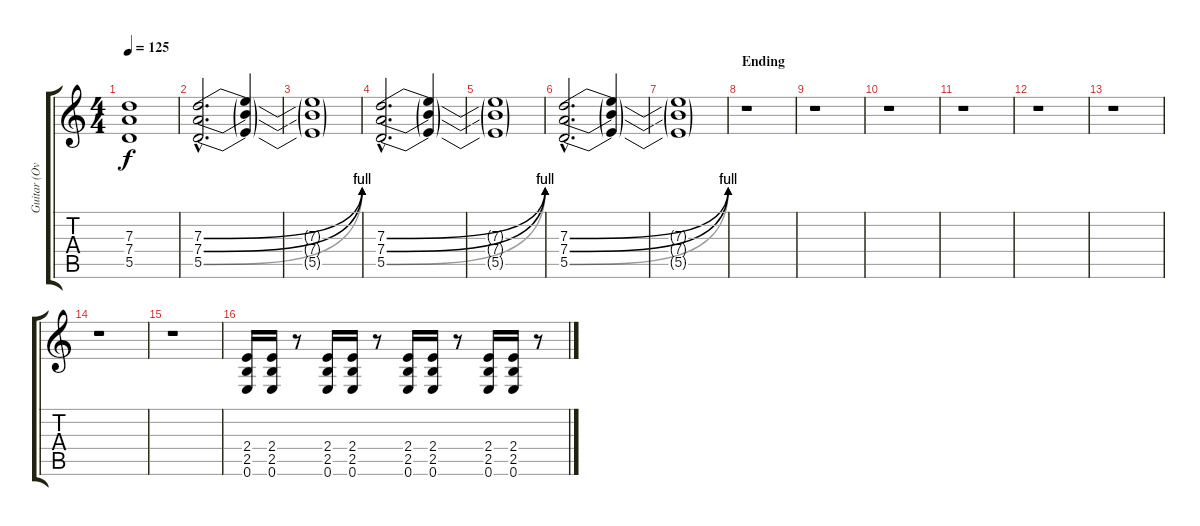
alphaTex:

\track ("Guitar (Overdub Overdrive)" "Guitar (Ov") {instrument overdrivenguitar}
\staff {score tabs}
\tuning (E4 B3 G3 D3 A2 E2) {hide}
\ts (4 4)
\tempo 125
\clef g2
\ks c
(7.3{t} 7.4{t} 5.5{t}).1{dy f} |
(7.3{be (bend 0 0 60 4) hac} 7.4{be (bend 0 0 60 4) hac} 5.5{be (bend 0 0 60 4) hac}).2{d} (7.3{t} 7.4{t} 5.5{t}).4 |
(7.3{t} 7.4{t} 5.5{t}).1 |
(7.3{be (bend 0 0 60 4) hac} 7.4{be (bend 0 0 60 4) hac} 5.5{be (bend 0 0 60 4) hac}).2{d} (7.3{t} 7.4{t} 5.5{t}).4 |
(7.3{t} 7.4{t} 5.5{t}).1 |
(7.3{be (bend 0 0 60 4) hac} 7.4{be (bend 0 0 60 4) hac} 5.5{be (bend 0 0 60 4) hac}).2{d} (7.3{t} 7.4{t} 5.5{t}).4 |
(7.3{t} 7.4{t} 5.5{t}).1 |
\section ("" "Ending")
r.1 |
r.1 |
r.1 |
r.1 |
r.1 |
r.1 |
r.1 |
r.1 |
(2.4 2.5 0.6).16 (2.4 2.5 0.6).16 r.8 (2.4 2.5 0.6).16 (2.4 2.5 0.6).16 r.8 (2.4 2.5 0.6).16 (2.4 2.5 0.6).16 r.8 (2.4 2.5 0.6).16 (2.4 2.5 0.6).16 r.8
